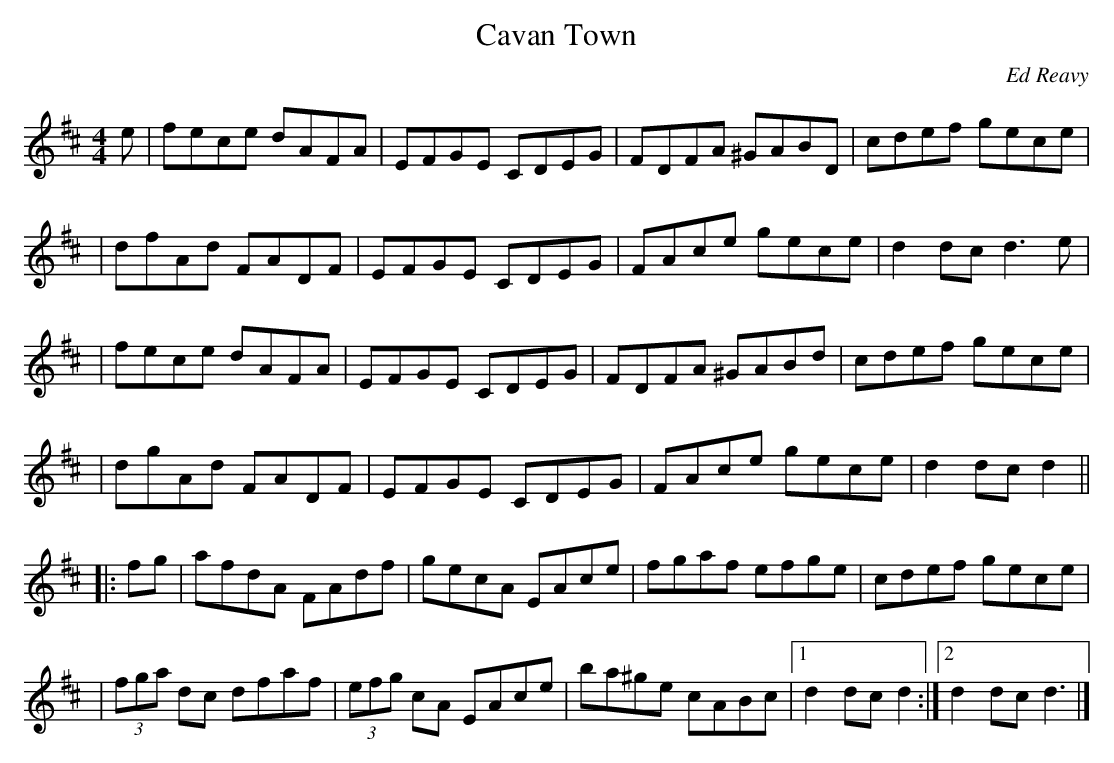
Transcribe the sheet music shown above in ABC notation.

X:1
T:Cavan Town
C:Ed Reavy
M:4/4
L:1/8
K:D
e \
| fece dAFA | EFGE CDEG | FDFA ^GABD | cdef gece |
| dfAd FADF | EFGE CDEG | FAce gece | d2 dc d3 e |
| fece dAFA | EFGE CDEG | FDFA ^GABd | cdef gece |
| dgAd FADF | EFGE CDEG | FAce gece | d2 dc d2 ||
|: fg \
| afdA FAdf | gecA EAce | fgaf efge | cdef gece |
| (3fga dc dfaf | (3efg cA EAce | ba^ge cABc |1 d2 dc d2 :|2 d2 dc d3 |]
